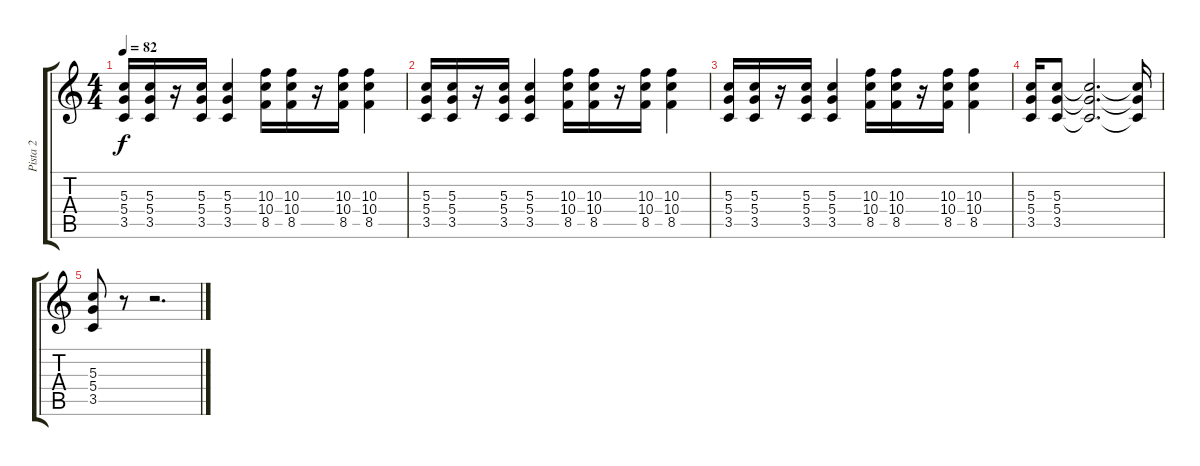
\track ("Pista 2" "Pista 2") {instrument overdrivenguitar}
\staff {score tabs}
\tuning (E4 B3 G3 D3 A2 E2) {hide}
\ts (4 4)
\tempo 82
\clef g2
\ks c
(5.3 5.4 3.5).16{dy f} (5.3 5.4 3.5).16 r.16 (5.3 5.4 3.5).16 (5.3 5.4 3.5).4 (10.3 10.4 8.5).16 (10.3 10.4 8.5).16 r.16 (10.3 10.4 8.5).16 (10.3 10.4 8.5).4 |
(5.3 5.4 3.5).16 (5.3 5.4 3.5).16 r.16 (5.3 5.4 3.5).16 (5.3 5.4 3.5).4 (10.3 10.4 8.5).16 (10.3 10.4 8.5).16 r.16 (10.3 10.4 8.5).16 (10.3 10.4 8.5).4 |
(5.3 5.4 3.5).16 (5.3 5.4 3.5).16 r.16 (5.3 5.4 3.5).16 (5.3 5.4 3.5).4 (10.3 10.4 8.5).16 (10.3 10.4 8.5).16 r.16 (10.3 10.4 8.5).16 (10.3 10.4 8.5).4 |
(5.3 5.4 3.5).16 (5.3 5.4 3.5).8 (5.3{t} 5.4{t} 3.5{t}).2{d} (5.3{t} 5.4{t} 3.5{t}).16 |
(5.3 5.4 3.5).8 r.8 r.2{d}
